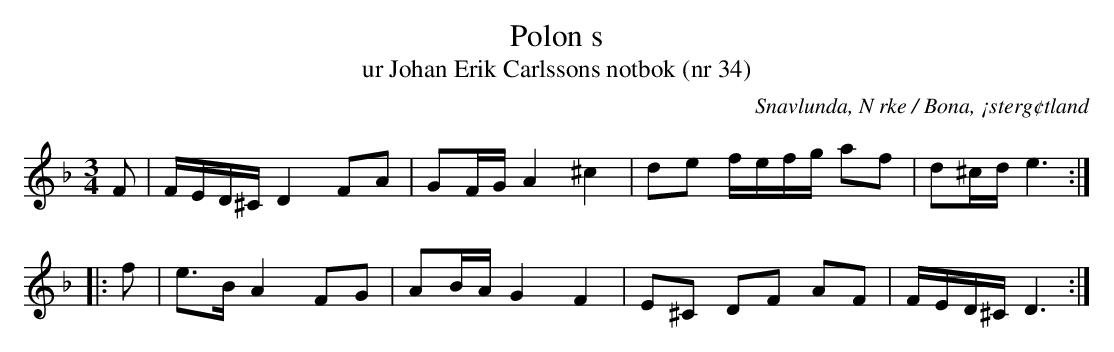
X:1
T:Polon s
T:ur Johan Erik Carlssons notbok (nr 34)
O:Snavlunda, N rke / Bona, ¡sterg¢tland
M:3/4
L:1/16
K:Dm
F2 | FED^C D4 F2A2 | G2FG A4 ^c4 | d2e2 fefg a2f2 | d2^cd e6 ::
f2 | e2>B2 A4 F2G2 | A2BA G4 F4 | E2^C2 D2F2 A2F2 | FED^C D6 :|
